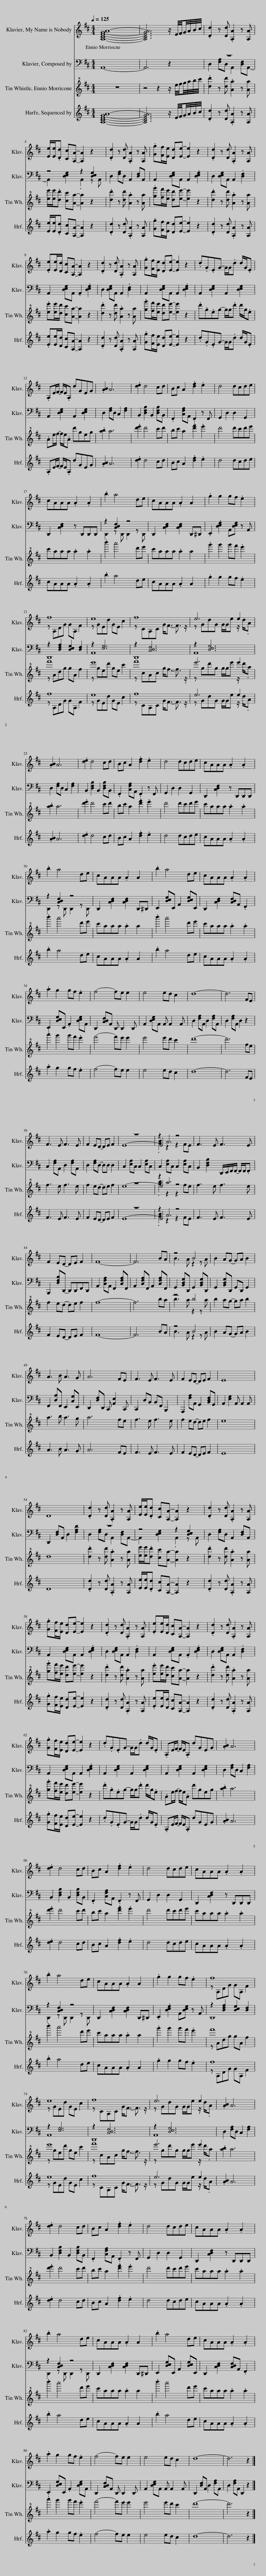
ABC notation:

X:1
%%score ( 1 2 3 ) ( 4 5 ) ( 6 7 8 ) ( 9 10 11 )
L:1/8
Q:1/4=125
M:4/4
I:linebreak $
K:D
V:1 treble
V:2 treble
V:3 treble
V:4 bass
V:5 bass
V:6 treble+8
V:7 treble+8
V:8 treble+8
V:9 treble
V:10 treble
V:11 treble
V:1
 [A,CEGA]8- | [A,CEGA]6 z/ E/4F/4G/4A/4B/4c/4 | .[Dd]2 z [Dd] .[A,A]2 z [A,A] |$ [Ee]/[Ee]/.[Dd] [Cc][A,A]- [A,A]2 z2 | .[Dd]2 z [Dd] .[A,A]2 z [A,A] | %5
 .[Gg][Ff]/[Ee]/ [Dd][Ee]- [Ee]2 z2 | .[Dd]2 z [Dd] .[A,A]2 z [A,A] |$ .[Ee][Ee]/[Dd]/ [Cc][A,A]- [A,A]2 z2 | .[Dd]2 z [Dd] .[A,A]2 z [A,A] | .[Gg][Ff]/[Ee]/ [Dd][Ee]- [Ee]2 z2 | %10
 .d.G.EG- G/G/.d d/G/.E |$ .A,E/F/- F/E/.A, dGEG | .[AB]2 A6 | .[de]2 d4 cd | Bc A2 .[df]2 .e2 | %15
 d4 dcde |$ cAAA .A2 .A2 | .b2 a4 de | cAAA .A2 A2 | .g2 g2 gf .e2 |$ %20
 f8 | e8 | f8 | e6 e2 |$ .[AB]2 A6 | %25
 .[de]2 d4 cd | Bc A2 .[df]2 .e2 | d4 dcde | cAAA .A2 .A2 |$ .b2 a4 de | %30
 cAAA .A2 A2 | .b2 a4 de | cAAA .A2 .A2 |$ .a2 g2 gf .e2 | f4- fe e2 | %35
 e4 ed c2 | d8- | d6 FE |$ F3 E F3 E | F2 ED- DE F2 | %40
 z8 | z2 A6 | F3 E F3 E |$ F2 ED- DE F2 | F8- | %45
 F6 BA | z4 B4 | B2 AG- GA B2 |$ A3 B A3 G | A6 FE | %50
 F3 E F3 E | F2 ED- DE F2 | E8 |$ D8 | .[Dd]2 z [Dd] .[A,A]2 z [A,A] | %55
 [Ee]/[Ee]/.[Dd] [Cc][A,A]- [A,A]2 z2 | .[Dd]2 z [Dd] .[A,A]2 z [A,A] |$ .[Gg][Ff]/[Ee]/ [Dd][Ee]- [Ee]2 z2 | .[Dd]2 z [Dd] .[A,A]2 z [A,A] | .[Ee][Ee]/[Dd]/ [Cc][A,A]- [A,A]2 z2 | %60
 .[Dd]2 z [Dd] .[A,A]2 z [A,A] |$ .[Gg][Ff]/[Ee]/ [Dd][Ee]- [Ee]2 z2 | .d.G.EG- G/G/.d d/G/.E | .A,E/F/- F/E/.A, dGEG | .[AB]2 A6 |$ %65
 .[de]2 d4 cd | Bc A2 .[df]2 .e2 | d4 dcde | cAAA .A2 .A2 |$ .b2 a4 de | %70
 cAAA .A2 A2 | .g2 g2 gf .e2 | f8 |$ e8 | f8 | %75
 e6 e2 | .[AB]2 A6 |$ .[de]2 d4 cd | Bc A2 .[df]2 .e2 | d4 dcde | %80
 cAAA .A2 .A2 |$ .b2 a4 de | cAAA .A2 A2 | .b2 a4 de | cAAA .A2 .A2 |$ %85
 .a2 g2 gf .e2 | f4- fe e2 | e4 ed c2 | d8- | d6 z2 |] %90
V:2
 x8 | x8 | x8 |$ x8 | x8 | %5
 x8 | x8 |$ x8 | x8 | x8 | %10
 x8 |$ x8 | x8 | x8 | x8 | %15
 x8 |$ x8 | x8 | x8 | x8 |$ %20
 z A,DG GA, F2 | z GEd GE c2 | z CA,C G<F- F3/2 z/ | z GdG G/G/e z/ d/.A |$ x8 | %25
 x8 | x8 | x8 | x8 |$ x8 | %30
 x8 | x8 | x8 |$ x8 | x8 | %35
 x8 | x8 | x8 |$ x8 | x8 | %40
 x8 | .[GB]2 z2 z2 FE | x8 |$ x8 | x8 | %45
 x8 | B3 A z2 z A | x8 |$ x8 | x8 | %50
 x8 | x8 | x8 |$ x8 | x8 | %55
 x8 | x8 |$ x8 | x8 | x8 | %60
 x8 |$ x8 | x8 | x8 | x8 |$ %65
 x8 | x8 | x8 | x8 |$ x8 | %70
 x8 | x8 | z A,DG GA, F2 |$ z GEd GE c2 | z CA,C G<F- F3/2 z/ | %75
 z GdG G/G/e z/ d/.A | x8 |$ x8 | x8 | x8 | %80
 x8 |$ x8 | x8 | x8 | x8 |$ %85
 x8 | x8 | x8 | x8 | x8 |] %90
V:3
 x8 | x8 | x8 |$ x8 | x8 | %5
 x8 | x8 |$ x8 | x8 | x8 | %10
 x8 |$ x8 | x8 | x8 | x8 | %15
 x8 |$ x8 | x8 | x8 | x8 |$ %20
 x8 | x8 | x8 | x8 |$ x8 | %25
 x8 | x8 | x8 | x8 |$ x8 | %30
 x8 | x8 | x8 |$ x8 | x8 | %35
 x8 | x8 | x8 |$ x8 | x8 | %40
 E8- | E4 z4 | x8 |$ x8 | x8 | %45
 x8 | x8 | x8 |$ x8 | x8 | %50
 x8 | x8 | x8 |$ x8 | x8 | %55
 x8 | x8 |$ x8 | x8 | x8 | %60
 x8 |$ x8 | x8 | x8 | x8 |$ %65
 x8 | x8 | x8 | x8 |$ x8 | %70
 x8 | x8 | x8 |$ x8 | x8 | %75
 x8 | x8 |$ x8 | x8 | x8 | %80
 x8 |$ x8 | x8 | x8 | x8 |$ %85
 x8 | x8 | x8 | x8 | x8 |] %90
V:4
 A,,8- | A,,6 z2 | z8 |$ z4 z2 [D,E,G,]2 | D,2 [F,A,]D, A,,2 [D,F,]A,, | %5
 A,,2 [D,E,G,]A,, A,,2 .[D,E,G,]2 | D,2 [D,E,G,]A,, A,,2 .[D,F,]2 |$ A,,2 [D,E,G,]A,, .A,,2 .[D,E,G,]2 | D,2 [D,E,G,]A,, A,,2 .[D,F,]2 | A,,2 [D,E,G,]A,, A,,2 .[D,E,G,]2 | %10
 A,,2 [D,E,G,]2 A,,2 [D,E,G,]2 |$ A,,2 [D,E,G,]2 A,,2 [D,E,G,]2 | D,2 [F,A,]D, C,2 [F,A,]2 | B,,2 [D,F,B,]2 B,,2 [D,F,B,]B,, | .F,,2 [C,F,A,]A,, .F,,2 z F,, | %15
 G,,2 D,2 D,2 G,,2 |$ D,,2 [C,D,F,]2 z D,,D,,D,, | z2 [C,D,F,]2 z4 | D,,2 [C,D,F,]2 [C,D,F,]2 D,,^D,, | .E,,2 .[D,E,G,]2 A,,[D,E,G,] z A,, |$ %20
 z2 [D,F,A,]2 [D,E,G,]2 [D,F,]2 | z2 [E,G,]6 | z2 [C,D,F,]6 | z2 [D,E,G,]6 |$ D,2 [F,A,]D, C,2 [F,A,]2 | %25
 B,,2 [D,F,B,]2 B,,2 [D,F,B,]B,, | .F,,2 [C,F,A,]A,, .F,,2 z F,, | G,,2 D,2 D,2 G,,2 | D,,2 [C,D,F,]2 z D,,D,,D,, |$ z2 [C,D,F,]2 z4 | %30
 D,,2 [C,D,F,]2 [C,D,F,]2 D,,^D,, | E,,2 [D,E,G,]E,, A,,2 [D,E,G,]E,, | D,,2 [C,D,F,]2 [C,D,F,]A,, .F,,2 |$ .E,,2 [D,E,G,]E,, .A,,2 [D,E,G,]A,, | D,,2 [C,D,F,]A,, D,, D,,2 D,, | %35
 A,,2 [D,E,G,]A,, A,, A,,2 A,, | D,2 [F,A,]A,, D,2 [F,A,]A,, | D,2 [F,A,]A,, D,2 z2 |$ C,2 [F,A,]A,, D,2 [F,A,]A,, | D,2 [F,A,]D,- D,D, D,2 | %40
 C,2 [E,A,]C, C,2 [E,A,]C, | C,2 [E,A,]C, C,2 [E,A,]C, | B,,2 [D,F,B,]2 D,,/E,,/F,,/F,,/- F,,/F,,/.F,, |$ B,,,2 [D,F,B,]D,,- D,,D,,F,,D,, | A,,2 [C,F,A,]A,, F,,2 [C,F,A,]F,, | %45
 A,,2 [C,F,A,]F,, A,,2 [C,F,A,]F,, | G,,2 [B,,D,G,]D,, G,,2 [B,,D,G,]D,, | G,,2 [B,,D,G,]D,, G,,D,, G,,2 |$ F,,2 [D,A,]F,, E,,2 [C,G,]E,, | D,,2 [D,F,]D,, C,, [A,,E,]2 C,, | %50
 C,,2 D,B,, B,,F,, B,,,2 | A,,,2 [F,A,]A,, G,,2 [B,,D,F,]G,, | A,,2 [E,G,]2 A,, A,,2 A,, |$ D,,2 [D,F,]A,, D,2 [F,A,D]2 | z8 | %55
 z4 z2 [D,E,G,]2 | D,2 [F,A,]D, A,,2 [D,F,]A,, |$ A,,2 [D,E,G,]A,, A,,2 .[D,E,G,]2 | D,2 [D,E,G,]A,, A,,2 .[D,F,]2 | A,,2 [D,E,G,]A,, .A,,2 .[D,E,G,]2 | %60
 D,2 [D,E,G,]A,, A,,2 .[D,F,]2 |$ A,,2 [D,E,G,]A,, A,,2 .[D,E,G,]2 | A,,2 [D,E,G,]2 A,,2 [D,E,G,]2 | A,,2 [D,E,G,]2 A,,2 [D,E,G,]2 | D,2 [F,A,]D, C,2 [F,A,]2 |$ %65
 B,,2 [D,F,B,]2 B,,2 [D,F,B,]B,, | .F,,2 [C,F,A,]A,, .F,,2 z F,, | G,,2 D,2 D,2 G,,2 | D,,2 [C,D,F,]2 z D,,D,,D,, |$ z2 [C,D,F,]2 z4 | %70
 D,,2 [C,D,F,]2 [C,D,F,]2 D,,^D,, | .E,,2 .[D,E,G,]2 A,,[D,E,G,] z A,, | z2 [D,F,A,]2 [D,E,G,]2 [D,F,]2 |$ z2 [E,G,]6 | z2 [C,D,F,]6 | %75
 z2 [D,E,G,]6 | D,2 [F,A,]D, C,2 [F,A,]2 |$ B,,2 [D,F,B,]2 B,,2 [D,F,B,]B,, | .F,,2 [C,F,A,]A,, .F,,2 z F,, | G,,2 D,2 D,2 G,,2 | %80
 D,,2 [C,D,F,]2 z D,,D,,D,, |$ z2 [C,D,F,]2 z4 | D,,2 [C,D,F,]2 [C,D,F,]2 D,,^D,, | E,,2 [D,E,G,]E,, A,,2 [D,E,G,]E,, | D,,2 [C,D,F,]2 [C,D,F,]A,, .F,,2 |$ %85
 .E,,2 [D,E,G,]E,, .A,,2 [D,E,G,]A,, | D,,2 [C,D,F,]A,, D,, D,,2 D,, | A,,2 [D,E,G,]A,, A,, A,,2 A,, | D,,2 [D,F,]A,, D,2 [F,A,]A,, | D,2 [F,A,]A,, D,,2 z2 |] %90
V:5
 x8 | x8 | D,2 [F,A,]D, A,,2 [D,F,]A,,- |$ A,,2 [D,E,G,]2 .A,,2 z A,, | x8 | %5
 x8 | x8 |$ x8 | x8 | x8 | %10
 x8 |$ x8 | x8 | x8 | x8 | %15
 x8 |$ x8 | D,,2 z D,, D,,2 z D,, | x8 | x8 |$ %20
 D,,8 | A,,8 | D,,8 | A,,8 |$ x8 | %25
 x8 | x8 | x8 | x8 |$ D,,2 z D,, D,,2 z D,, | %30
 x8 | x8 | x8 |$ x8 | x8 | %35
 x8 | x8 | x8 |$ x8 | x8 | %40
 x8 | x8 | x8 |$ x8 | x8 | %45
 x8 | x8 | x8 |$ x8 | x8 | %50
 x8 | x8 | x8 |$ x8 | D,2 [F,A,]D, A,,2 [D,F,]A,,- | %55
 A,,2 [D,E,G,]2 .A,,2 z A,, | x8 |$ x8 | x8 | x8 | %60
 x8 |$ x8 | x8 | x8 | x8 |$ %65
 x8 | x8 | x8 | x8 |$ D,,2 z D,, D,,2 z D,, | %70
 x8 | x8 | D,,8 |$ A,,8 | D,,8 | %75
 A,,8 | x8 |$ x8 | x8 | x8 | %80
 x8 |$ D,,2 z D,, D,,2 z D,, | x8 | x8 | x8 |$ %85
 x8 | x8 | x8 | x8 | x8 |] %90
V:6
 z8 | z4 z2 z/ e/4f/4g/4a/4b/4c'/4 | .[dd']2 z [dd'] .[Aa]2 z [Aa] |$ [ee']/[ee']/.[dd'] [cc'][Aa]- [Aa]2 z2 | .[dd']2 z [dd'] .[Aa]2 z [Aa] | %5
 .[gg'][ff']/[ee']/ [dd'][ee']- [ee']2 z2 | .[dd']2 z [dd'] .[Aa]2 z [Aa] |$ .[ee'][ee']/[dd']/ [cc'][Aa]- [Aa]2 z2 | .[dd']2 z [dd'] .[Aa]2 z [Aa] | .[gg'][ff']/[ee']/ [dd'][ee']- [ee']2 z2 | %10
 .d'.g.eg- g/g/.d' d'/g/.e |$ .Ae/f/- f/e/.A d'geg | .[ab]2 a6 | .[d'e']2 d'4 c'd' | bc' a2 .[d'f']2 .e'2 | %15
 d'4 d'c'd'e' |$ c'aaa .a2 .a2 | .b'2 a'4 d'e' | c'aaa .a2 a2 | .g'2 g'2 g'f' .e'2 |$ %20
 f'8 | e'8 | f'8 | e'6 e'2 |$ .[ab]2 a6 | %25
 .[d'e']2 d'4 c'd' | bc' a2 .[d'f']2 .e'2 | d'4 d'c'd'e' | c'aaa .a2 .a2 |$ .b'2 a'4 d'e' | %30
 c'aaa .a2 a2 | .b'2 a'4 d'e' | c'aaa .a2 .a2 |$ .a'2 g'2 g'f' .e'2 | f'4- f'e' e'2 | %35
 e'4 e'd' c'2 | d'8- | d'6 fe |$ f3 e f3 e | f2 ed- de f2 | %40
 z8 | z2 a6 | f3 e f3 e |$ f2 ed- de f2 | f8- | %45
 f6 ba | z4 b4 | b2 ag- ga b2 |$ a3 b a3 g | a6 fe | %50
 f3 e f3 e | f2 ed- de f2 | e8 |$ d8 | .[dd']2 z [dd'] .[Aa]2 z [Aa] | %55
 [ee']/[ee']/.[dd'] [cc'][Aa]- [Aa]2 z2 | .[dd']2 z [dd'] .[Aa]2 z [Aa] |$ .[gg'][ff']/[ee']/ [dd'][ee']- [ee']2 z2 | .[dd']2 z [dd'] .[Aa]2 z [Aa] | .[ee'][ee']/[dd']/ [cc'][Aa]- [Aa]2 z2 | %60
 .[dd']2 z [dd'] .[Aa]2 z [Aa] |$ .[gg'][ff']/[ee']/ [dd'][ee']- [ee']2 z2 | .d'.g.eg- g/g/.d' d'/g/.e | .Ae/f/- f/e/.A d'geg | .[ab]2 a6 |$ %65
 .[d'e']2 d'4 c'd' | bc' a2 .[d'f']2 .e'2 | d'4 d'c'd'e' | c'aaa .a2 .a2 |$ .b'2 a'4 d'e' | %70
 c'aaa .a2 a2 | .g'2 g'2 g'f' .e'2 | f'8 |$ e'8 | f'8 | %75
 e'6 e'2 | .[ab]2 a6 |$ .[d'e']2 d'4 c'd' | bc' a2 .[d'f']2 .e'2 | d'4 d'c'd'e' | %80
 c'aaa .a2 .a2 |$ .b'2 a'4 d'e' | c'aaa .a2 a2 | .b'2 a'4 d'e' | c'aaa .a2 .a2 |$ %85
 .a'2 g'2 g'f' .e'2 | f'4- f'e' e'2 | e'4 e'd' c'2 | d'8- | d'6 z2 |] %90
V:7
 x8 | x8 | x8 |$ x8 | x8 | %5
 x8 | x8 |$ x8 | x8 | x8 | %10
 x8 |$ x8 | x8 | x8 | x8 | %15
 x8 |$ x8 | x8 | x8 | x8 |$ %20
 z Adg gA f2 | z ged' ge c'2 | z cAc g<f- f3/2 z/ | z gd'g g/g/e' z/ d'/.a |$ x8 | %25
 x8 | x8 | x8 | x8 |$ x8 | %30
 x8 | x8 | x8 |$ x8 | x8 | %35
 x8 | x8 | x8 |$ x8 | x8 | %40
 x8 | .[gb]2 z2 z2 fe | x8 |$ x8 | x8 | %45
 x8 | b3 a z2 z a | x8 |$ x8 | x8 | %50
 x8 | x8 | x8 |$ x8 | x8 | %55
 x8 | x8 |$ x8 | x8 | x8 | %60
 x8 |$ x8 | x8 | x8 | x8 |$ %65
 x8 | x8 | x8 | x8 |$ x8 | %70
 x8 | x8 | z Adg gA f2 |$ z ged' ge c'2 | z cAc g<f- f3/2 z/ | %75
 z gd'g g/g/e' z/ d'/.a | x8 |$ x8 | x8 | x8 | %80
 x8 |$ x8 | x8 | x8 | x8 |$ %85
 x8 | x8 | x8 | x8 | x8 |] %90
V:8
 x8 | x8 | x8 |$ x8 | x8 | %5
 x8 | x8 |$ x8 | x8 | x8 | %10
 x8 |$ x8 | x8 | x8 | x8 | %15
 x8 |$ x8 | x8 | x8 | x8 |$ %20
 x8 | x8 | x8 | x8 |$ x8 | %25
 x8 | x8 | x8 | x8 |$ x8 | %30
 x8 | x8 | x8 |$ x8 | x8 | %35
 x8 | x8 | x8 |$ x8 | x8 | %40
 e8- | e4 z4 | x8 |$ x8 | x8 | %45
 x8 | x8 | x8 |$ x8 | x8 | %50
 x8 | x8 | x8 |$ x8 | x8 | %55
 x8 | x8 |$ x8 | x8 | x8 | %60
 x8 |$ x8 | x8 | x8 | x8 |$ %65
 x8 | x8 | x8 | x8 |$ x8 | %70
 x8 | x8 | x8 |$ x8 | x8 | %75
 x8 | x8 |$ x8 | x8 | x8 | %80
 x8 |$ x8 | x8 | x8 | x8 |$ %85
 x8 | x8 | x8 | x8 | x8 |] %90
V:9
 [A,CEGA]8- | [A,CEGA]6 z/ E/4F/4G/4A/4B/4c/4 | .[Dd]2 z [Dd] .[A,A]2 z [A,A] |$ [Ee]/[Ee]/.[Dd] [Cc][A,A]- [A,A]2 z2 | .[Dd]2 z [Dd] .[A,A]2 z [A,A] | %5
 .[Gg][Ff]/[Ee]/ [Dd][Ee]- [Ee]2 z2 | .[Dd]2 z [Dd] .[A,A]2 z [A,A] |$ .[Ee][Ee]/[Dd]/ [Cc][A,A]- [A,A]2 z2 | .[Dd]2 z [Dd] .[A,A]2 z [A,A] | .[Gg][Ff]/[Ee]/ [Dd][Ee]- [Ee]2 z2 | %10
 .d.G.EG- G/G/.d d/G/.E |$ .A,E/F/- F/E/.A, dGEG | .[AB]2 A6 | .[de]2 d4 cd | Bc A2 .[df]2 .e2 | %15
 d4 dcde |$ cAAA .A2 .A2 | .b2 a4 de | cAAA .A2 A2 | .g2 g2 gf .e2 |$ %20
 f8 | e8 | f8 | e6 e2 |$ .[AB]2 A6 | %25
 .[de]2 d4 cd | Bc A2 .[df]2 .e2 | d4 dcde | cAAA .A2 .A2 |$ .b2 a4 de | %30
 cAAA .A2 A2 | .b2 a4 de | cAAA .A2 .A2 |$ .a2 g2 gf .e2 | f4- fe e2 | %35
 e4 ed c2 | d8- | d6 FE |$ F3 E F3 E | F2 ED- DE F2 | %40
 z8 | z2 A6 | F3 E F3 E |$ F2 ED- DE F2 | F8- | %45
 F6 BA | z4 B4 | B2 AG- GA B2 |$ A3 B A3 G | A6 FE | %50
 F3 E F3 E | F2 ED- DE F2 | E8 |$ D8 | .[Dd]2 z [Dd] .[A,A]2 z [A,A] | %55
 [Ee]/[Ee]/.[Dd] [Cc][A,A]- [A,A]2 z2 | .[Dd]2 z [Dd] .[A,A]2 z [A,A] |$ .[Gg][Ff]/[Ee]/ [Dd][Ee]- [Ee]2 z2 | .[Dd]2 z [Dd] .[A,A]2 z [A,A] | .[Ee][Ee]/[Dd]/ [Cc][A,A]- [A,A]2 z2 | %60
 .[Dd]2 z [Dd] .[A,A]2 z [A,A] |$ .[Gg][Ff]/[Ee]/ [Dd][Ee]- [Ee]2 z2 | .d.G.EG- G/G/.d d/G/.E | .A,E/F/- F/E/.A, dGEG | .[AB]2 A6 |$ %65
 .[de]2 d4 cd | Bc A2 .[df]2 .e2 | d4 dcde | cAAA .A2 .A2 |$ .b2 a4 de | %70
 cAAA .A2 A2 | .g2 g2 gf .e2 | f8 |$ e8 | f8 | %75
 e6 e2 | .[AB]2 A6 |$ .[de]2 d4 cd | Bc A2 .[df]2 .e2 | d4 dcde | %80
 cAAA .A2 .A2 |$ .b2 a4 de | cAAA .A2 A2 | .b2 a4 de | cAAA .A2 .A2 |$ %85
 .a2 g2 gf .e2 | f4- fe e2 | e4 ed c2 | d8- | d6 z2 |] %90
V:10
 x8 | x8 | x8 |$ x8 | x8 | %5
 x8 | x8 |$ x8 | x8 | x8 | %10
 x8 |$ x8 | x8 | x8 | x8 | %15
 x8 |$ x8 | x8 | x8 | x8 |$ %20
 z A,DG GA, F2 | z GEd GE c2 | z CA,C G<F- F3/2 z/ | z GdG G/G/e z/ d/.A |$ x8 | %25
 x8 | x8 | x8 | x8 |$ x8 | %30
 x8 | x8 | x8 |$ x8 | x8 | %35
 x8 | x8 | x8 |$ x8 | x8 | %40
 x8 | .[GB]2 z2 z2 FE | x8 |$ x8 | x8 | %45
 x8 | B3 A z2 z A | x8 |$ x8 | x8 | %50
 x8 | x8 | x8 |$ x8 | x8 | %55
 x8 | x8 |$ x8 | x8 | x8 | %60
 x8 |$ x8 | x8 | x8 | x8 |$ %65
 x8 | x8 | x8 | x8 |$ x8 | %70
 x8 | x8 | z A,DG GA, F2 |$ z GEd GE c2 | z CA,C G<F- F3/2 z/ | %75
 z GdG G/G/e z/ d/.A | x8 |$ x8 | x8 | x8 | %80
 x8 |$ x8 | x8 | x8 | x8 |$ %85
 x8 | x8 | x8 | x8 | x8 |] %90
V:11
 x8 | x8 | x8 |$ x8 | x8 | %5
 x8 | x8 |$ x8 | x8 | x8 | %10
 x8 |$ x8 | x8 | x8 | x8 | %15
 x8 |$ x8 | x8 | x8 | x8 |$ %20
 x8 | x8 | x8 | x8 |$ x8 | %25
 x8 | x8 | x8 | x8 |$ x8 | %30
 x8 | x8 | x8 |$ x8 | x8 | %35
 x8 | x8 | x8 |$ x8 | x8 | %40
 E8- | E4 z4 | x8 |$ x8 | x8 | %45
 x8 | x8 | x8 |$ x8 | x8 | %50
 x8 | x8 | x8 |$ x8 | x8 | %55
 x8 | x8 |$ x8 | x8 | x8 | %60
 x8 |$ x8 | x8 | x8 | x8 |$ %65
 x8 | x8 | x8 | x8 |$ x8 | %70
 x8 | x8 | x8 |$ x8 | x8 | %75
 x8 | x8 |$ x8 | x8 | x8 | %80
 x8 |$ x8 | x8 | x8 | x8 |$ %85
 x8 | x8 | x8 | x8 | x8 |] %90
